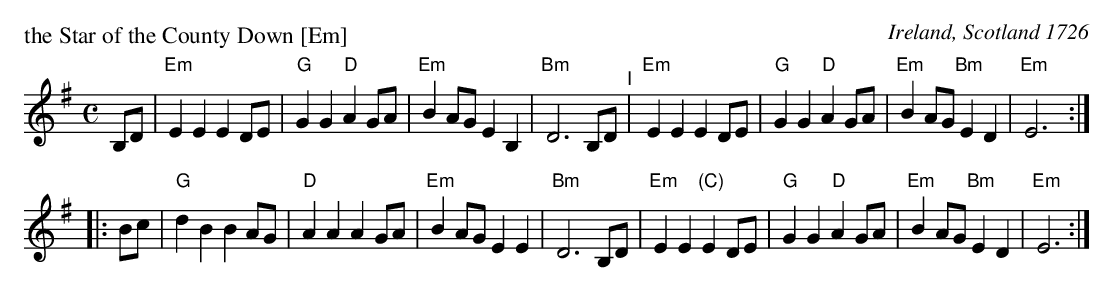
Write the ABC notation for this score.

X:1
P: the Star of the County Down [Em]
O: Ireland, Scotland 1726
M: C
L: 1/8
K: Em
B,D |\
"Em"E2E2 E2DE | "G"G2G2 "D"A2GA | "Em"B2AG E2B,2 | "Bm"D6 B,D "^I"|\
"Em"E2E2 E2DE | "G"G2G2 "D"A2GA | "Em"B2AG "Bm"E2D2 | "Em"E6 :|
|: Bc |\
"G"d2B2 B2AG | "D"A2A2 A2GA | "Em"B2AG E2E2 | "Bm"D6 B,D |\
"Em"E2E2 "(C)"E2DE | "G"G2G2 "D"A2GA | "Em"B2AG "Bm"E2D2 | "Em"E6 :|
